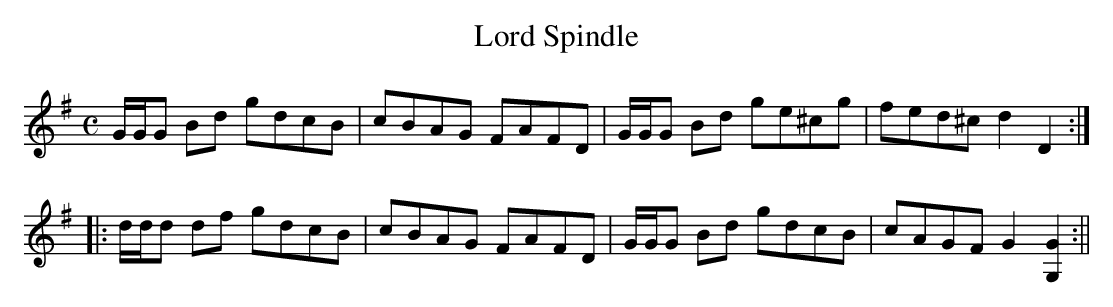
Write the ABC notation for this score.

X:1
T:Lord Spindle
M:C
L:1/8
K:G
G/G/G Bd gdcB|cBAG FAFD|G/G/G Bd ge^cg|fed^c d2D2:|
|:d/d/d df gdcB|cBAG FAFD|G/G/G Bd gdcB|cAGF G2 [G,2G2]:||
